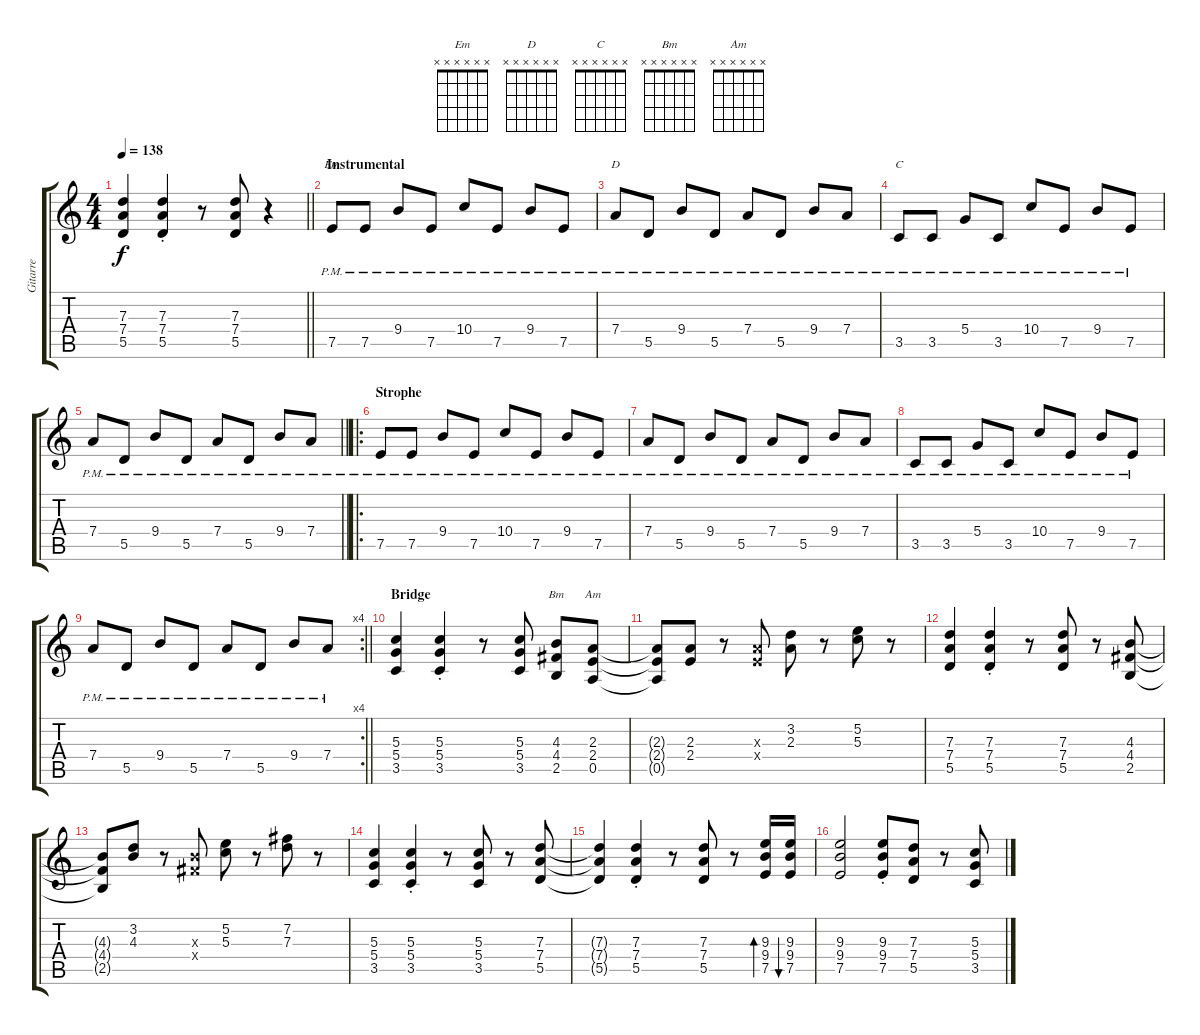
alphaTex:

\track ("Gitarre" "Gitarre") {instrument overdrivenguitar}
\staff {score tabs}
\tuning (E4 B3 G3 D3 A2 E2) {hide}
\chord ("Em" x x x x x x)
\chord ("D" x x x x x x)
\chord ("C" x x x x x x)
\chord ("Bm" x x x x x x)
\chord ("Am" x x x x x x)
\ts (4 4)
\tempo 138
\clef g2
\barLineRight lightlight
\ks c
(7.3{t} 7.4{t} 5.5{t}).4{dy f} (7.3{st} 7.4{st} 5.5{st}).4 r.8 (7.3 7.4 5.5).8 r.4 |
\section ("" "Instrumental")
7.5{pm}.8{ch "Em"} 7.5{pm}.8 9.4{pm}.8 7.5{pm}.8 10.4{pm}.8 7.5{pm}.8 9.4{pm}.8 7.5{pm}.8 |
7.4{pm}.8{ch "D"} 5.5{pm}.8 9.4{pm}.8 5.5{pm}.8 7.4{pm}.8 5.5{pm}.8 9.4{pm}.8 7.4{pm}.8 |
3.5{pm}.8{ch "C"} 3.5{pm}.8 5.4{pm}.8 3.5{pm}.8 10.4{pm}.8 7.5{pm}.8 9.4{pm}.8 7.5{pm}.8 |
\barLineRight lightlight
7.4{pm}.8 5.5{pm}.8 9.4{pm}.8 5.5{pm}.8 7.4{pm}.8 5.5{pm}.8 9.4{pm}.8 7.4{pm}.8 |
\ro
\section ("" "Strophe")
7.5{pm}.8 7.5{pm}.8 9.4{pm}.8 7.5{pm}.8 10.4{pm}.8 7.5{pm}.8 9.4{pm}.8 7.5{pm}.8 |
7.4{pm}.8 5.5{pm}.8 9.4{pm}.8 5.5{pm}.8 7.4{pm}.8 5.5{pm}.8 9.4{pm}.8 7.4{pm}.8 |
3.5{pm}.8 3.5{pm}.8 5.4{pm}.8 3.5{pm}.8 10.4{pm}.8 7.5{pm}.8 9.4{pm}.8 7.5{pm}.8 |
\rc 4
\barLineRight lightlight
7.4{pm}.8 5.5{pm}.8 9.4{pm}.8 5.5{pm}.8 7.4{pm}.8 5.5{pm}.8 9.4{pm}.8 7.4{pm}.8 |
\section ("" "Bridge")
(5.3 5.4 3.5).4 (5.3{st} 5.4{st} 3.5{st}).4 r.8 (5.3 5.4 3.5).8 (4.3 4.4 2.5).8{ch "Bm"} (2.3 2.4 0.5).8{ch "Am"} |
(2.3{t} 2.4{t} 0.5{t}).8 (2.3 2.4).8 r.8 (2.3{x} 2.4{x}).8 (3.2 2.3).8 r.8 (5.2 5.3).8 r.8 |
(7.3 7.4 5.5).4 (7.3{st} 7.4{st} 5.5{st}).4 r.8 (7.3 7.4 5.5).8 r.8 (4.3 4.4 2.5).8 |
(4.3{t} 4.4{t} 2.5{t}).8 (3.2 4.3).8 r.8 (4.3{x} 4.4{x}).8 (5.2 5.3).8 r.8 (7.2 7.3).8 r.8 |
(5.3 5.4 3.5).4 (5.3{st} 5.4{st} 3.5{st}).4 r.8 (5.3 5.4 3.5).8 r.8 (7.3 7.4 5.5).8 |
(7.3{t} 7.4{t} 5.5{t}).4 (7.3{st} 7.4{st} 5.5{st}).4 r.8 (7.3 7.4 5.5).8 r.8 (9.3 9.4 7.5).16{bd 60} (9.3 9.4 7.5).16{bu 60} |
(9.3 9.4 7.5).2 (9.3{st} 9.4{st} 7.5{st}).8 (7.3 7.4 5.5).8 r.8 (5.3 5.4 3.5).8
